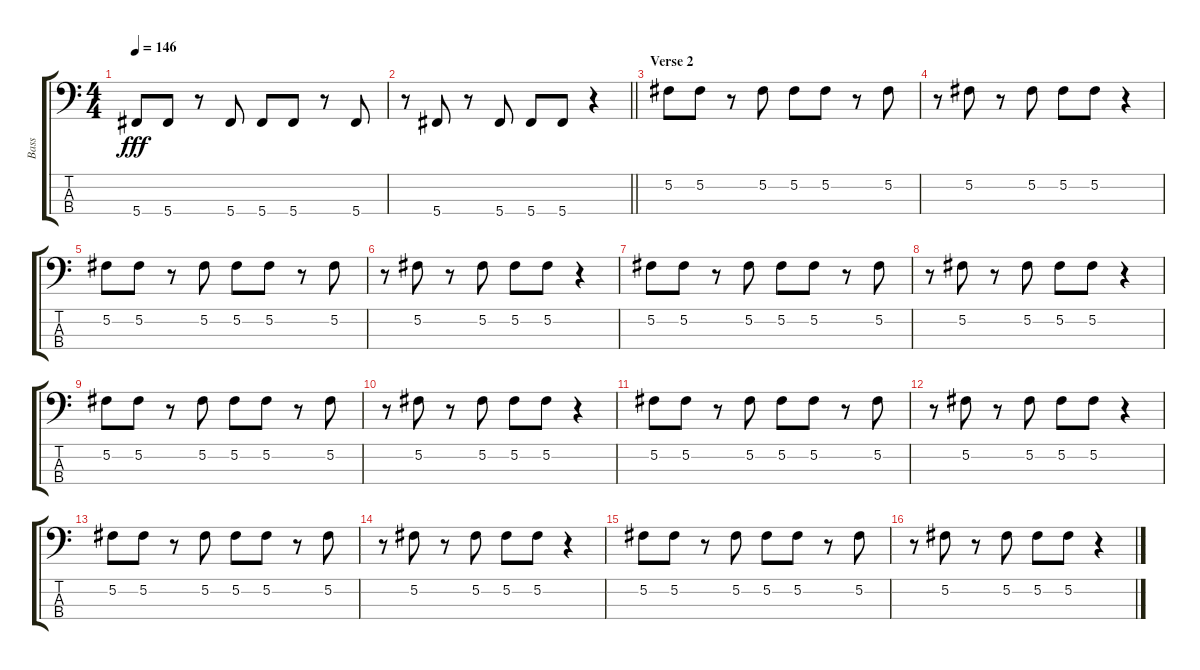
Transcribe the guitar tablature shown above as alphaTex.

\track ("Bass" "Bass") {instrument electricbassfinger}
\staff {score tabs}
\tuning (Gb2 Db2 Ab1 Db1) {hide}
\ts (4 4)
\tempo 146
\clef f4
\ks c
5.4.8{dy fff} 5.4.8 r.8 5.4.8 5.4.8 5.4.8 r.8 5.4.8 |
\barLineRight lightlight
r.8 5.4.8 r.8 5.4.8 5.4.8 5.4.8 r.4 |
\section ("" "Verse 2")
5.2.8 5.2.8 r.8 5.2.8 5.2.8 5.2.8 r.8 5.2.8 |
r.8 5.2.8 r.8 5.2.8 5.2.8 5.2.8 r.4 |
5.2.8 5.2.8 r.8 5.2.8 5.2.8 5.2.8 r.8 5.2.8 |
r.8 5.2.8 r.8 5.2.8 5.2.8 5.2.8 r.4 |
5.2.8 5.2.8 r.8 5.2.8 5.2.8 5.2.8 r.8 5.2.8 |
r.8 5.2.8 r.8 5.2.8 5.2.8 5.2.8 r.4 |
5.2.8 5.2.8 r.8 5.2.8 5.2.8 5.2.8 r.8 5.2.8 |
r.8 5.2.8 r.8 5.2.8 5.2.8 5.2.8 r.4 |
5.2.8 5.2.8 r.8 5.2.8 5.2.8 5.2.8 r.8 5.2.8 |
r.8 5.2.8 r.8 5.2.8 5.2.8 5.2.8 r.4 |
5.2.8 5.2.8 r.8 5.2.8 5.2.8 5.2.8 r.8 5.2.8 |
r.8 5.2.8 r.8 5.2.8 5.2.8 5.2.8 r.4 |
5.2.8 5.2.8 r.8 5.2.8 5.2.8 5.2.8 r.8 5.2.8 |
r.8 5.2.8 r.8 5.2.8 5.2.8 5.2.8 r.4
